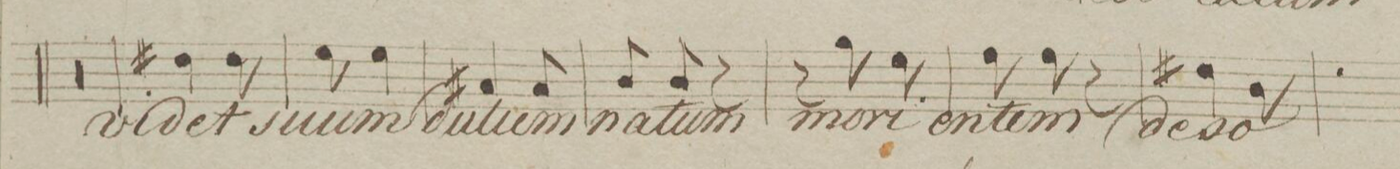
**kern	**text	**dynam
*I"Bas.	*	*
*clefF4	*	*
*k[b-e-]	*	*
*M3/8	*	*
1.r	.	.
=146	=146	=146
=147	=147	=147
=148	=148	=148
=149	=149	=149
4F#X\	vi-	.
8F#\	-det	.
=150	=150	=150
8G\	su-	.
4G\	-um	.
=151	=151	=151
4C#X/	dul-	.
8C#/	-cem	.
=152	=152	=152
8D/	na-	.
8D/	-tum	.
8r	.	.
=153	=153	=153
8r	.	.
8B-\	mo-	.
8G\	-ri-	.
=154	=154	=154
8A\	-en-	.
8A\	-tem	.
8r	.	.
=155	=155	=155
4F#X\	de-	.
8D\	-so-	.
=156	=156	=156
*-	*-	*-
